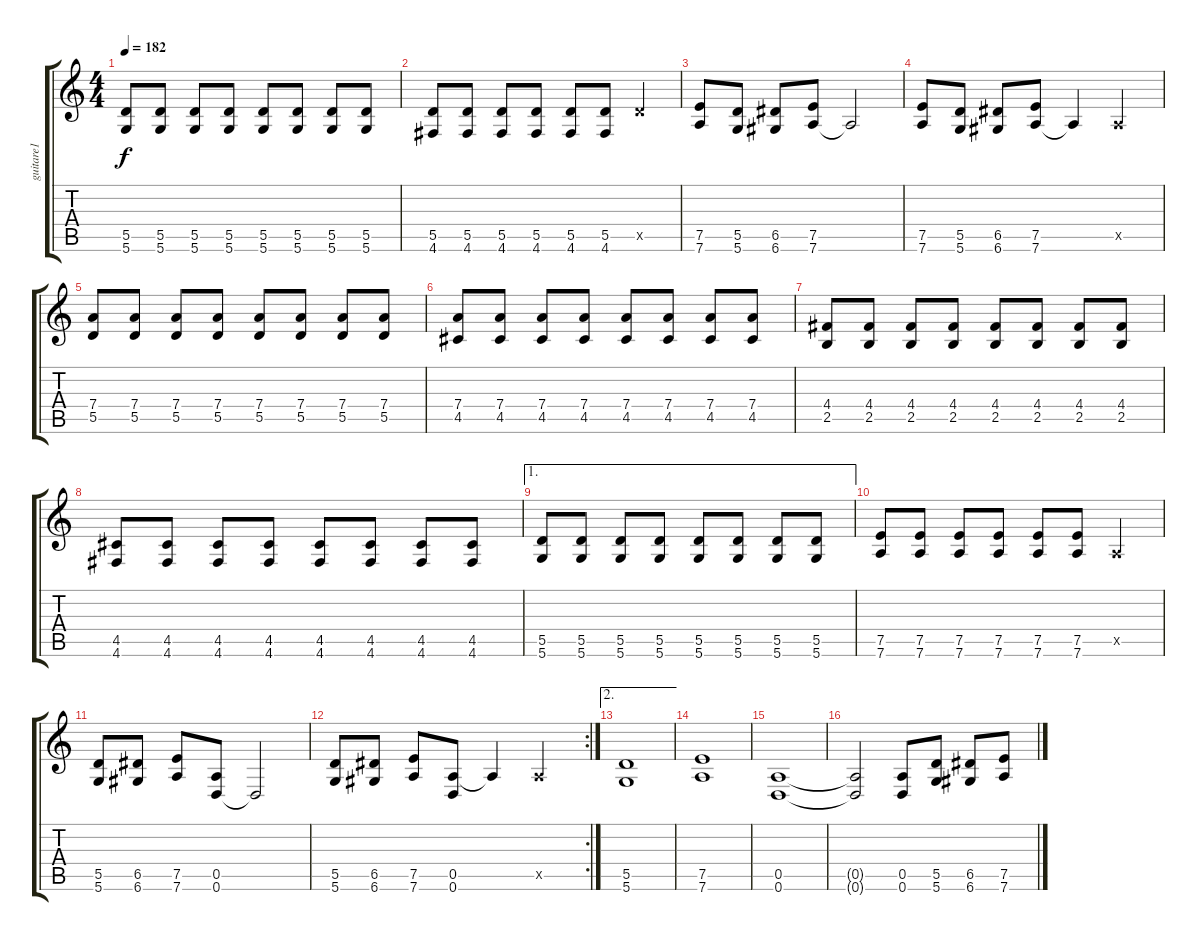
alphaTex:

\track ("guitare1" "guitare1") {instrument distortionguitar}
\staff {score tabs}
\tuning (E4 B3 G3 D3 A2 D2) {hide}
\ts (4 4)
\tempo 182
\clef g2
\ks c
(5.5 5.6).8{dy f} (5.5 5.6).8 (5.5 5.6).8 (5.5 5.6).8 (5.5 5.6).8 (5.5 5.6).8 (5.5 5.6).8 (5.5 5.6).8 |
(5.5 4.6).8 (5.5 4.6).8 (5.5 4.6).8 (5.5 4.6).8 (5.5 4.6).8 (5.5 4.6).8 5.5{x}.4 |
(7.5 7.6).8 (5.5 5.6).8 (6.5 6.6).8 (7.5 7.6).8 7.6{t}.2 |
(7.5 7.6).8 (5.5 5.6).8 (6.5 6.6).8 (7.5 7.6).8 7.6{t}.4 0.5{x}.4 |
(7.4 5.5).8 (7.4 5.5).8 (7.4 5.5).8 (7.4 5.5).8 (7.4 5.5).8 (7.4 5.5).8 (7.4 5.5).8 (7.4 5.5).8 |
(7.4 4.5).8 (7.4 4.5).8 (7.4 4.5).8 (7.4 4.5).8 (7.4 4.5).8 (7.4 4.5).8 (7.4 4.5).8 (7.4 4.5).8 |
(4.4 2.5).8 (4.4 2.5).8 (4.4 2.5).8 (4.4 2.5).8 (4.4 2.5).8 (4.4 2.5).8 (4.4 2.5).8 (4.4 2.5).8 |
(4.5 4.6).8 (4.5 4.6).8 (4.5 4.6).8 (4.5 4.6).8 (4.5 4.6).8 (4.5 4.6).8 (4.5 4.6).8 (4.5 4.6).8 |
\ae 1
(5.5 5.6).8 (5.5 5.6).8 (5.5 5.6).8 (5.5 5.6).8 (5.5 5.6).8 (5.5 5.6).8 (5.5 5.6).8 (5.5 5.6).8 |
(7.5 7.6).8 (7.5 7.6).8 (7.5 7.6).8 (7.5 7.6).8 (7.5 7.6).8 (7.5 7.6).8 0.5{x}.4 |
(5.5 5.6).8 (6.5 6.6).8 (7.5 7.6).8 (0.5 0.6).8 0.6{t}.2 |
\rc 2
(5.5 5.6).8 (6.5 6.6).8 (7.5 7.6).8 (0.5 0.6).8 0.5{t}.4 0.5{x}.4 |
\ae 2
(5.5 5.6).1 |
(7.5 7.6).1 |
(0.5 0.6).1 |
(0.5{t} 0.6{t}).2 (0.5 0.6).8 (5.5 5.6).8 (6.5 6.6).8 (7.5 7.6).8
